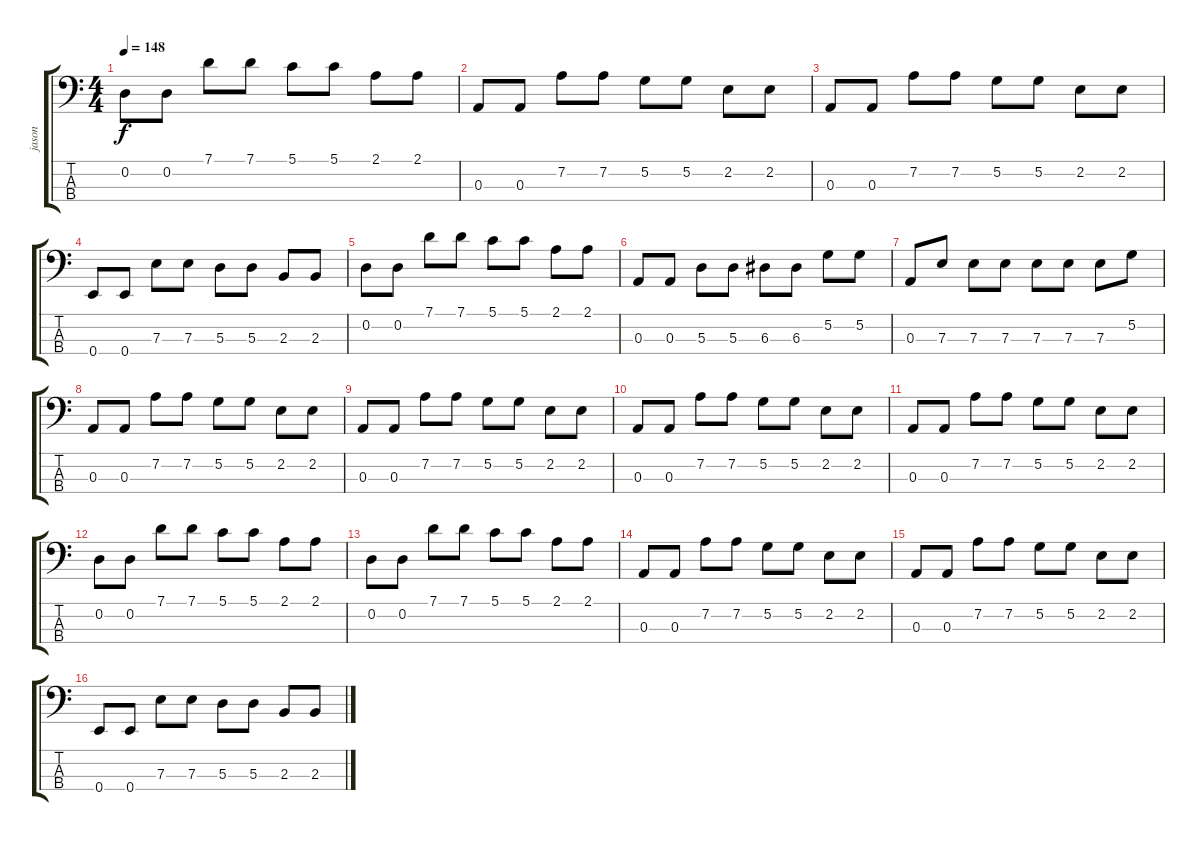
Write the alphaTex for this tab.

\track ("jason" "jason") {instrument electricbassfinger}
\staff {score tabs}
\tuning (G2 D2 A1 E1) {hide}
\ts (4 4)
\tempo 148
\clef f4
\ks c
0.2.8{dy f} 0.2.8 7.1.8 7.1.8 5.1.8 5.1.8 2.1.8 2.1.8 |
0.3.8 0.3.8 7.2.8 7.2.8 5.2.8 5.2.8 2.2.8 2.2.8 |
0.3.8 0.3.8 7.2.8 7.2.8 5.2.8 5.2.8 2.2.8 2.2.8 |
0.4.8 0.4.8 7.3.8 7.3.8 5.3.8 5.3.8 2.3.8 2.3.8 |
0.2.8 0.2.8 7.1.8 7.1.8 5.1.8 5.1.8 2.1.8 2.1.8 |
0.3.8 0.3.8 5.3.8 5.3.8 6.3.8 6.3.8 5.2.8 5.2.8 |
0.3.8 7.3.8 7.3.8 7.3.8 7.3.8 7.3.8 7.3.8 5.2.8 |
0.3.8 0.3.8 7.2.8 7.2.8 5.2.8 5.2.8 2.2.8 2.2.8 |
0.3.8 0.3.8 7.2.8 7.2.8 5.2.8 5.2.8 2.2.8 2.2.8 |
0.3.8 0.3.8 7.2.8 7.2.8 5.2.8 5.2.8 2.2.8 2.2.8 |
0.3.8 0.3.8 7.2.8 7.2.8 5.2.8 5.2.8 2.2.8 2.2.8 |
0.2.8 0.2.8 7.1.8 7.1.8 5.1.8 5.1.8 2.1.8 2.1.8 |
0.2.8 0.2.8 7.1.8 7.1.8 5.1.8 5.1.8 2.1.8 2.1.8 |
0.3.8 0.3.8 7.2.8 7.2.8 5.2.8 5.2.8 2.2.8 2.2.8 |
0.3.8 0.3.8 7.2.8 7.2.8 5.2.8 5.2.8 2.2.8 2.2.8 |
0.4.8 0.4.8 7.3.8 7.3.8 5.3.8 5.3.8 2.3.8 2.3.8
